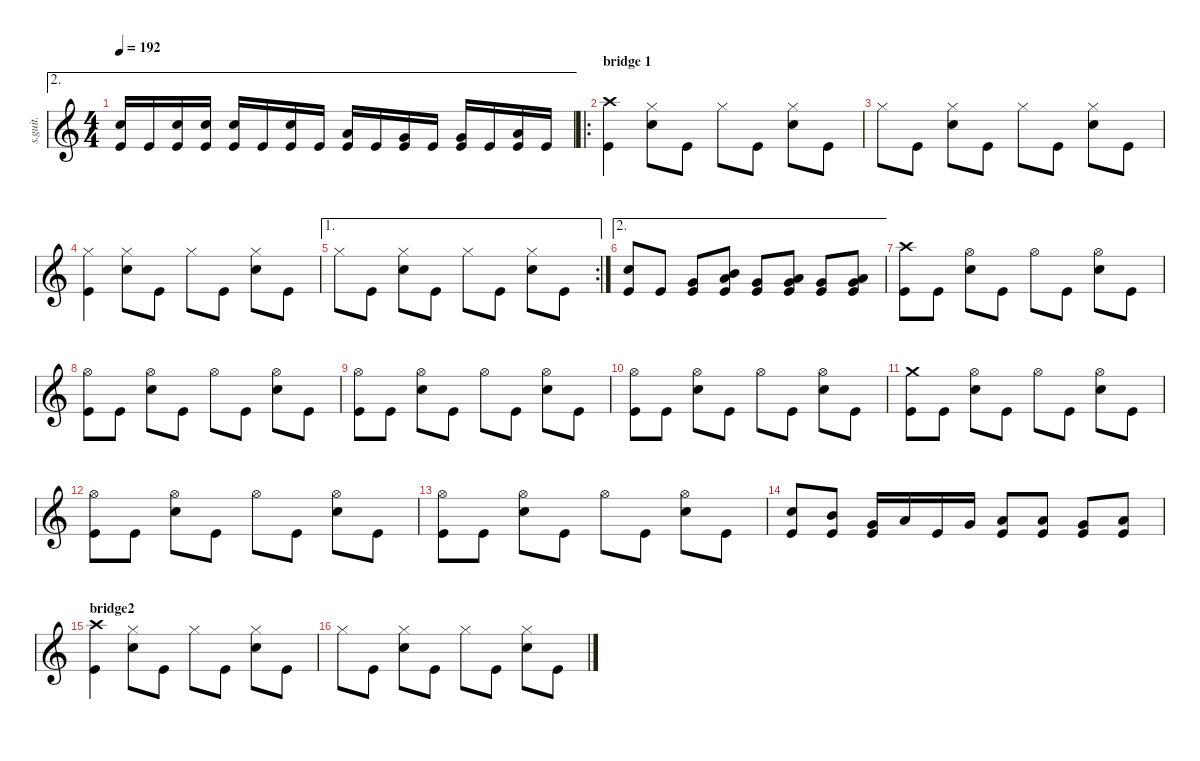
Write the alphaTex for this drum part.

\defaultSystemsLayout 4
\hideDynamics
\bracketExtendMode nobrackets
\track ("Jaska Raatikainen" "s.guit.") {instrument percussion}
\staff {score}
\articulation defaults
\ae 2
\ts (4 4)
\tempo 192
\clef g2
\ks c
("Electric Snare (hit)" "Kick (hit)").16{lyrics (0 "") lyrics (1 "") lyrics (2 "") lyrics (3 "") lyrics (4 "") dy f} "Kick (hit)".16{lyrics (0 "") lyrics (1 "") lyrics (2 "") lyrics (3 "") lyrics (4 "")} ("Electric Snare (hit)" "Kick (hit)").16{lyrics (0 "") lyrics (1 "") lyrics (2 "") lyrics (3 "") lyrics (4 "")} ("Electric Snare (hit)" "Kick (hit)").16{lyrics (0 "") lyrics (1 "") lyrics (2 "") lyrics (3 "") lyrics (4 "")} ("Electric Snare (hit)" "Kick (hit)").16{lyrics (0 "") lyrics (1 "") lyrics (2 "") lyrics (3 "") lyrics (4 "")} "Kick (hit)".16{lyrics (0 "") lyrics (1 "") lyrics (2 "") lyrics (3 "") lyrics (4 "")} ("Electric Snare (hit)" "Kick (hit)").16{lyrics (0 "") lyrics (1 "") lyrics (2 "") lyrics (3 "") lyrics (4 "")} "Kick (hit)".16{lyrics (0 "") lyrics (1 "") lyrics (2 "") lyrics (3 "") lyrics (4 "")} ("Low Tom (hit)" "Kick (hit)").16{lyrics (0 "") lyrics (1 "") lyrics (2 "") lyrics (3 "") lyrics (4 "")} "Kick (hit)".16{lyrics (0 "") lyrics (1 "") lyrics (2 "") lyrics (3 "") lyrics (4 "")} ("Very Low Tom (hit)" "Kick (hit)").16{lyrics (0 "") lyrics (1 "") lyrics (2 "") lyrics (3 "") lyrics (4 "")} "Kick (hit)".16{lyrics (0 "") lyrics (1 "") lyrics (2 "") lyrics (3 "") lyrics (4 "")} ("Very Low Tom (hit)" "Kick (hit)").16{lyrics (0 "") lyrics (1 "") lyrics (2 "") lyrics (3 "") lyrics (4 "")} "Kick (hit)".16{lyrics (0 "") lyrics (1 "") lyrics (2 "") lyrics (3 "") lyrics (4 "")} ("Low Floor Tom (hit)" "Kick (hit)").16{lyrics (0 "") lyrics (1 "") lyrics (2 "") lyrics (3 "") lyrics (4 "")} "Kick (hit)".16{lyrics (0 "") lyrics (1 "") lyrics (2 "") lyrics (3 "") lyrics (4 "")} |
\ro
\section ("" "bridge 1")
("Crash high (hit)" "Kick (hit)").4{lyrics (0 "") lyrics (1 "") lyrics (2 "") lyrics (3 "") lyrics (4 "")} ("Hi-Hat (closed)" "Electric Snare (hit)").8{lyrics (0 "") lyrics (1 "") lyrics (2 "") lyrics (3 "") lyrics (4 "")} "Kick (hit)".8{lyrics (0 "") lyrics (1 "") lyrics (2 "") lyrics (3 "") lyrics (4 "")} "Hi-Hat (closed)".8{lyrics (0 "") lyrics (1 "") lyrics (2 "") lyrics (3 "") lyrics (4 "")} "Kick (hit)".8{lyrics (0 "") lyrics (1 "") lyrics (2 "") lyrics (3 "") lyrics (4 "")} ("Hi-Hat (closed)" "Electric Snare (hit)").8{lyrics (0 "") lyrics (1 "") lyrics (2 "") lyrics (3 "") lyrics (4 "")} "Kick (hit)".8{lyrics (0 "") lyrics (1 "") lyrics (2 "") lyrics (3 "") lyrics (4 "")} |
"Hi-Hat (closed)".8{lyrics (0 "") lyrics (1 "") lyrics (2 "") lyrics (3 "") lyrics (4 "")} "Kick (hit)".8{lyrics (0 "") lyrics (1 "") lyrics (2 "") lyrics (3 "") lyrics (4 "")} ("Hi-Hat (closed)" "Electric Snare (hit)").8{lyrics (0 "") lyrics (1 "") lyrics (2 "") lyrics (3 "") lyrics (4 "")} "Kick (hit)".8{lyrics (0 "") lyrics (1 "") lyrics (2 "") lyrics (3 "") lyrics (4 "")} "Hi-Hat (closed)".8{lyrics (0 "") lyrics (1 "") lyrics (2 "") lyrics (3 "") lyrics (4 "")} "Kick (hit)".8{lyrics (0 "") lyrics (1 "") lyrics (2 "") lyrics (3 "") lyrics (4 "")} ("Hi-Hat (closed)" "Electric Snare (hit)").8{lyrics (0 "") lyrics (1 "") lyrics (2 "") lyrics (3 "") lyrics (4 "")} "Kick (hit)".8{lyrics (0 "") lyrics (1 "") lyrics (2 "") lyrics (3 "") lyrics (4 "")} |
("Hi-Hat (closed)" "Kick (hit)").4{lyrics (0 "") lyrics (1 "") lyrics (2 "") lyrics (3 "") lyrics (4 "")} ("Hi-Hat (closed)" "Electric Snare (hit)").8{lyrics (0 "") lyrics (1 "") lyrics (2 "") lyrics (3 "") lyrics (4 "")} "Kick (hit)".8{lyrics (0 "") lyrics (1 "") lyrics (2 "") lyrics (3 "") lyrics (4 "")} "Hi-Hat (closed)".8{lyrics (0 "") lyrics (1 "") lyrics (2 "") lyrics (3 "") lyrics (4 "")} "Kick (hit)".8{lyrics (0 "") lyrics (1 "") lyrics (2 "") lyrics (3 "") lyrics (4 "")} ("Hi-Hat (closed)" "Electric Snare (hit)").8{lyrics (0 "") lyrics (1 "") lyrics (2 "") lyrics (3 "") lyrics (4 "")} "Kick (hit)".8{lyrics (0 "") lyrics (1 "") lyrics (2 "") lyrics (3 "") lyrics (4 "")} |
\ae 1
\rc 2 "Hi-Hat (closed)".8{lyrics (0 "") lyrics (1 "") lyrics (2 "") lyrics (3 "") lyrics (4 "")} "Kick (hit)".8{lyrics (0 "") lyrics (1 "") lyrics (2 "") lyrics (3 "") lyrics (4 "")}
("Hi-Hat (closed)" "Electric Snare (hit)").8{lyrics (0 "") lyrics (1 "") lyrics (2 "") lyrics (3 "") lyrics (4 "")} "Kick (hit)".8{lyrics (0 "") lyrics (1 "") lyrics (2 "") lyrics (3 "") lyrics (4 "")} "Hi-Hat (closed)".8{lyrics (0 "") lyrics (1 "") lyrics (2 "") lyrics (3 "") lyrics (4 "")} "Kick (hit)".8{lyrics (0 "") lyrics (1 "") lyrics (2 "") lyrics (3 "") lyrics (4 "")} ("Hi-Hat (closed)" "Electric Snare (hit)").8{lyrics (0 "") lyrics (1 "") lyrics (2 "") lyrics (3 "") lyrics (4 "")} "Kick (hit)".8{lyrics (0 "") lyrics (1 "") lyrics (2 "") lyrics (3 "") lyrics (4 "")} |
\ae 2
("Electric Snare (hit)" "Kick (hit)").8{lyrics (0 "") lyrics (1 "") lyrics (2 "") lyrics (3 "") lyrics (4 "")} "Kick (hit)".8{lyrics (0 "") lyrics (1 "") lyrics (2 "") lyrics (3 "") lyrics (4 "")} ("Very Low Tom (hit)" "Kick (hit)").8{lyrics (0 "") lyrics (1 "") lyrics (2 "") lyrics (3 "") lyrics (4 "")} ("Mid Tom (hit)" "Low Tom (hit)" "Kick (hit)").8{lyrics (0 "") lyrics (1 "") lyrics (2 "") lyrics (3 "") lyrics (4 "")} ("Very Low Tom (hit)" "Kick (hit)").8{lyrics (0 "") lyrics (1 "") lyrics (2 "") lyrics (3 "") lyrics (4 "")} ("Low Tom (hit)" "Very Low Tom (hit)" "Kick (hit)").8{lyrics (0 "") lyrics (1 "") lyrics (2 "") lyrics (3 "") lyrics (4 "")} ("Very Low Tom (hit)" "Kick (hit)").8{lyrics (0 "") lyrics (1 "") lyrics (2 "") lyrics (3 "") lyrics (4 "")} ("Very Low Tom (hit)" "Low Floor Tom (hit)" "Kick (hit)").8{lyrics (0 "") lyrics (1 "") lyrics (2 "") lyrics (3 "") lyrics (4 "")} |
("Crash high (hit)" "Kick (hit)").8{lyrics (0 "") lyrics (1 "") lyrics (2 "") lyrics (3 "") lyrics (4 "")} "Kick (hit)".8{lyrics (0 "") lyrics (1 "") lyrics (2 "") lyrics (3 "") lyrics (4 "")} ("Hi-Hat (open)" "Electric Snare (hit)").8{lyrics (0 "") lyrics (1 "") lyrics (2 "") lyrics (3 "") lyrics (4 "")} "Kick (hit)".8{lyrics (0 "") lyrics (1 "") lyrics (2 "") lyrics (3 "") lyrics (4 "")} "Hi-Hat (open)".8{lyrics (0 "") lyrics (1 "") lyrics (2 "") lyrics (3 "") lyrics (4 "")} "Kick (hit)".8{lyrics (0 "") lyrics (1 "") lyrics (2 "") lyrics (3 "") lyrics (4 "")} ("Hi-Hat (open)" "Electric Snare (hit)").8{lyrics (0 "") lyrics (1 "") lyrics (2 "") lyrics (3 "") lyrics (4 "")} "Kick (hit)".8{lyrics (0 "") lyrics (1 "") lyrics (2 "") lyrics (3 "") lyrics (4 "")} |
("Hi-Hat (open)" "Kick (hit)").8{lyrics (0 "") lyrics (1 "") lyrics (2 "") lyrics (3 "") lyrics (4 "")} "Kick (hit)".8{lyrics (0 "") lyrics (1 "") lyrics (2 "") lyrics (3 "") lyrics (4 "")} ("Hi-Hat (open)" "Electric Snare (hit)").8{lyrics (0 "") lyrics (1 "") lyrics (2 "") lyrics (3 "") lyrics (4 "")} "Kick (hit)".8{lyrics (0 "") lyrics (1 "") lyrics (2 "") lyrics (3 "") lyrics (4 "")} "Hi-Hat (open)".8{lyrics (0 "") lyrics (1 "") lyrics (2 "") lyrics (3 "") lyrics (4 "")} "Kick (hit)".8{lyrics (0 "") lyrics (1 "") lyrics (2 "") lyrics (3 "") lyrics (4 "")} ("Hi-Hat (open)" "Electric Snare (hit)").8{lyrics (0 "") lyrics (1 "") lyrics (2 "") lyrics (3 "") lyrics (4 "")} "Kick (hit)".8{lyrics (0 "") lyrics (1 "") lyrics (2 "") lyrics (3 "") lyrics (4 "")} |
("Hi-Hat (open)" "Kick (hit)").8{lyrics (0 "") lyrics (1 "") lyrics (2 "") lyrics (3 "") lyrics (4 "")} "Kick (hit)".8{lyrics (0 "") lyrics (1 "") lyrics (2 "") lyrics (3 "") lyrics (4 "")} ("Hi-Hat (open)" "Electric Snare (hit)").8{lyrics (0 "") lyrics (1 "") lyrics (2 "") lyrics (3 "") lyrics (4 "")} "Kick (hit)".8{lyrics (0 "") lyrics (1 "") lyrics (2 "") lyrics (3 "") lyrics (4 "")} "Hi-Hat (open)".8{lyrics (0 "") lyrics (1 "") lyrics (2 "") lyrics (3 "") lyrics (4 "")} "Kick (hit)".8{lyrics (0 "") lyrics (1 "") lyrics (2 "") lyrics (3 "") lyrics (4 "")} ("Hi-Hat (open)" "Electric Snare (hit)").8{lyrics (0 "") lyrics (1 "") lyrics (2 "") lyrics (3 "") lyrics (4 "")} "Kick (hit)".8{lyrics (0 "") lyrics (1 "") lyrics (2 "") lyrics (3 "") lyrics (4 "")} |
("Hi-Hat (open)" "Kick (hit)").8{lyrics (0 "") lyrics (1 "") lyrics (2 "") lyrics (3 "") lyrics (4 "")} "Kick (hit)".8{lyrics (0 "") lyrics (1 "") lyrics (2 "") lyrics (3 "") lyrics (4 "")} ("Hi-Hat (open)" "Electric Snare (hit)").8{lyrics (0 "") lyrics (1 "") lyrics (2 "") lyrics (3 "") lyrics (4 "")} "Kick (hit)".8{lyrics (0 "") lyrics (1 "") lyrics (2 "") lyrics (3 "") lyrics (4 "")} "Hi-Hat (open)".8{lyrics (0 "") lyrics (1 "") lyrics (2 "") lyrics (3 "") lyrics (4 "")} "Kick (hit)".8{lyrics (0 "") lyrics (1 "") lyrics (2 "") lyrics (3 "") lyrics (4 "")} ("Hi-Hat (open)" "Electric Snare (hit)").8{lyrics (0 "") lyrics (1 "") lyrics (2 "") lyrics (3 "") lyrics (4 "")} "Kick (hit)".8{lyrics (0 "") lyrics (1 "") lyrics (2 "") lyrics (3 "") lyrics (4 "")} |
("Crash medium (hit)" "Kick (hit)").8{lyrics (0 "") lyrics (1 "") lyrics (2 "") lyrics (3 "") lyrics (4 "")} "Kick (hit)".8{lyrics (0 "") lyrics (1 "") lyrics (2 "") lyrics (3 "") lyrics (4 "")} ("Hi-Hat (open)" "Electric Snare (hit)").8{lyrics (0 "") lyrics (1 "") lyrics (2 "") lyrics (3 "") lyrics (4 "")} "Kick (hit)".8{lyrics (0 "") lyrics (1 "") lyrics (2 "") lyrics (3 "") lyrics (4 "")} "Hi-Hat (open)".8{lyrics (0 "") lyrics (1 "") lyrics (2 "") lyrics (3 "") lyrics (4 "")} "Kick (hit)".8{lyrics (0 "") lyrics (1 "") lyrics (2 "") lyrics (3 "") lyrics (4 "")} ("Hi-Hat (open)" "Electric Snare (hit)").8{lyrics (0 "") lyrics (1 "") lyrics (2 "") lyrics (3 "") lyrics (4 "")} "Kick (hit)".8{lyrics (0 "") lyrics (1 "") lyrics (2 "") lyrics (3 "") lyrics (4 "")} |
("Hi-Hat (open)" "Kick (hit)").8{lyrics (0 "") lyrics (1 "") lyrics (2 "") lyrics (3 "") lyrics (4 "")} "Kick (hit)".8{lyrics (0 "") lyrics (1 "") lyrics (2 "") lyrics (3 "") lyrics (4 "")} ("Hi-Hat (open)" "Electric Snare (hit)").8{lyrics (0 "") lyrics (1 "") lyrics (2 "") lyrics (3 "") lyrics (4 "")} "Kick (hit)".8{lyrics (0 "") lyrics (1 "") lyrics (2 "") lyrics (3 "") lyrics (4 "")} "Hi-Hat (open)".8{lyrics (0 "") lyrics (1 "") lyrics (2 "") lyrics (3 "") lyrics (4 "")} "Kick (hit)".8{lyrics (0 "") lyrics (1 "") lyrics (2 "") lyrics (3 "") lyrics (4 "")} ("Hi-Hat (open)" "Electric Snare (hit)").8{lyrics (0 "") lyrics (1 "") lyrics (2 "") lyrics (3 "") lyrics (4 "")} "Kick (hit)".8{lyrics (0 "") lyrics (1 "") lyrics (2 "") lyrics (3 "") lyrics (4 "")} |
("Hi-Hat (open)" "Kick (hit)").8{lyrics (0 "") lyrics (1 "") lyrics (2 "") lyrics (3 "") lyrics (4 "")} "Kick (hit)".8{lyrics (0 "") lyrics (1 "") lyrics (2 "") lyrics (3 "") lyrics (4 "")} ("Hi-Hat (open)" "Electric Snare (hit)").8{lyrics (0 "") lyrics (1 "") lyrics (2 "") lyrics (3 "") lyrics (4 "")} "Kick (hit)".8{lyrics (0 "") lyrics (1 "") lyrics (2 "") lyrics (3 "") lyrics (4 "")} "Hi-Hat (open)".8{lyrics (0 "") lyrics (1 "") lyrics (2 "") lyrics (3 "") lyrics (4 "")} "Kick (hit)".8{lyrics (0 "") lyrics (1 "") lyrics (2 "") lyrics (3 "") lyrics (4 "")} ("Hi-Hat (open)" "Electric Snare (hit)").8{lyrics (0 "") lyrics (1 "") lyrics (2 "") lyrics (3 "") lyrics (4 "")} "Kick (hit)".8{lyrics (0 "") lyrics (1 "") lyrics (2 "") lyrics (3 "") lyrics (4 "")} |
("Electric Snare (hit)" "Kick (hit)").8{lyrics (0 "") lyrics (1 "") lyrics (2 "") lyrics (3 "") lyrics (4 "")} ("Mid Tom (hit)" "Kick (hit)").8{lyrics (0 "") lyrics (1 "") lyrics (2 "") lyrics (3 "") lyrics (4 "")} ("Very Low Tom (hit)" "Kick (hit)").16{lyrics (0 "") lyrics (1 "") lyrics (2 "") lyrics (3 "") lyrics (4 "")} "Low Tom (hit)".16{lyrics (0 "") lyrics (1 "") lyrics (2 "") lyrics (3 "") lyrics (4 "")} "Kick (hit)".16{lyrics (0 "") lyrics (1 "") lyrics (2 "") lyrics (3 "") lyrics (4 "")} "Very Low Tom (hit)".16{lyrics (0 "") lyrics (1 "") lyrics (2 "") lyrics (3 "") lyrics (4 "")} ("Low Tom (hit)" "Kick (hit)").8{lyrics (0 "") lyrics (1 "") lyrics (2 "") lyrics (3 "") lyrics (4 "")} ("Low Tom (hit)" "Kick (hit)").8{lyrics (0 "") lyrics (1 "") lyrics (2 "") lyrics (3 "") lyrics (4 "")} ("Very Low Tom (hit)" "Kick (hit)").8{lyrics (0 "") lyrics (1 "") lyrics (2 "") lyrics (3 "") lyrics (4 "")} ("Low Floor Tom (hit)" "Kick (hit)").8{lyrics (0 "") lyrics (1 "") lyrics (2 "") lyrics (3 "") lyrics (4 "")} |
\section ("" "bridge2")
("Crash high (hit)" "Kick (hit)").4{lyrics (0 "") lyrics (1 "") lyrics (2 "") lyrics (3 "") lyrics (4 "")} ("Hi-Hat (closed)" "Electric Snare (hit)").8{lyrics (0 "") lyrics (1 "") lyrics (2 "") lyrics (3 "") lyrics (4 "")} "Kick (hit)".8{lyrics (0 "") lyrics (1 "") lyrics (2 "") lyrics (3 "") lyrics (4 "")} "Hi-Hat (closed)".8{lyrics (0 "") lyrics (1 "") lyrics (2 "") lyrics (3 "") lyrics (4 "")} "Kick (hit)".8{lyrics (0 "") lyrics (1 "") lyrics (2 "") lyrics (3 "") lyrics (4 "")} ("Hi-Hat (closed)" "Electric Snare (hit)").8{lyrics (0 "") lyrics (1 "") lyrics (2 "") lyrics (3 "") lyrics (4 "")} "Kick (hit)".8{lyrics (0 "") lyrics (1 "") lyrics (2 "") lyrics (3 "") lyrics (4 "")} |
"Hi-Hat (closed)".8{lyrics (0 "") lyrics (1 "") lyrics (2 "") lyrics (3 "") lyrics (4 "")} "Kick (hit)".8{lyrics (0 "") lyrics (1 "") lyrics (2 "") lyrics (3 "") lyrics (4 "")} ("Hi-Hat (closed)" "Electric Snare (hit)").8{lyrics (0 "") lyrics (1 "") lyrics (2 "") lyrics (3 "") lyrics (4 "")} "Kick (hit)".8{lyrics (0 "") lyrics (1 "") lyrics (2 "") lyrics (3 "") lyrics (4 "")} "Hi-Hat (closed)".8{lyrics (0 "") lyrics (1 "") lyrics (2 "") lyrics (3 "") lyrics (4 "")} "Kick (hit)".8{lyrics (0 "") lyrics (1 "") lyrics (2 "") lyrics (3 "") lyrics (4 "")} ("Hi-Hat (closed)" "Electric Snare (hit)").8{lyrics (0 "") lyrics (1 "") lyrics (2 "") lyrics (3 "") lyrics (4 "")} "Kick (hit)".8{lyrics (0 "") lyrics (1 "") lyrics (2 "") lyrics (3 "") lyrics (4 "")}
